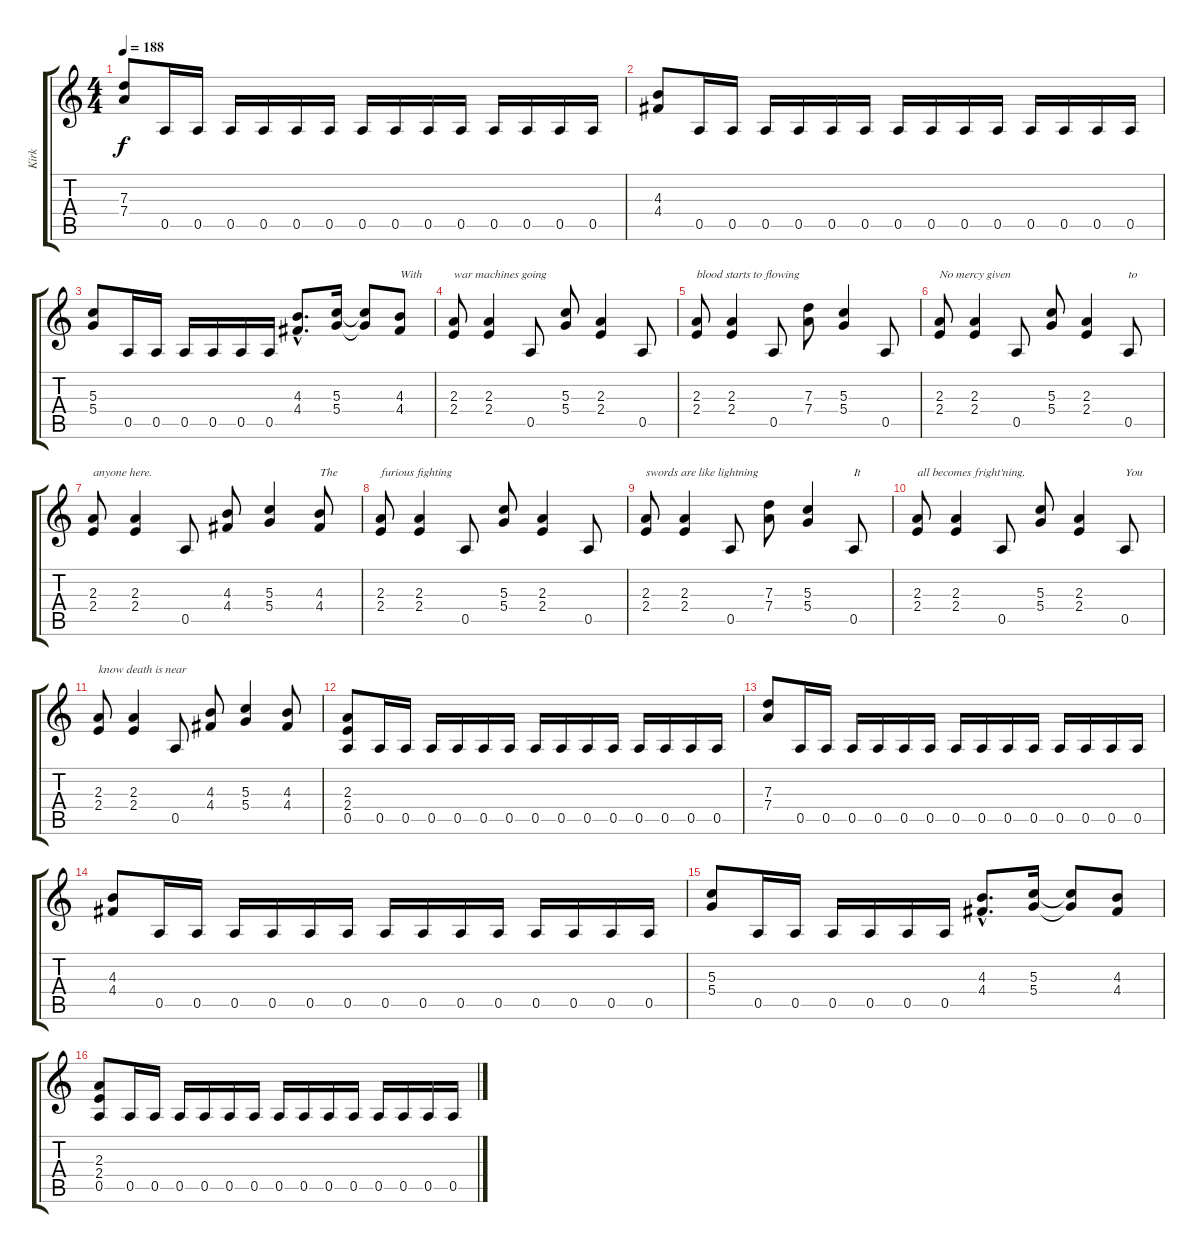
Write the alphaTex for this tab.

\track ("Kirk" "Kirk") {instrument distortionguitar}
\staff {score tabs}
\tuning (E4 B3 G3 D3 A2 E2) {hide}
\ts (4 4)
\tempo 188
\clef g2
\ks c
(7.3 7.4).8{dy f} 0.5.16 0.5.16 0.5.16 0.5.16 0.5.16 0.5.16 0.5.16 0.5.16 0.5.16 0.5.16 0.5.16 0.5.16 0.5.16 0.5.16 |
(4.3 4.4).8 0.5.16 0.5.16 0.5.16 0.5.16 0.5.16 0.5.16 0.5.16 0.5.16 0.5.16 0.5.16 0.5.16 0.5.16 0.5.16 0.5.16 |
(5.3 5.4).8 0.5.16 0.5.16 0.5.16 0.5.16 0.5.16 0.5.16 (4.3{hac} 4.4{hac}).8{d} (5.3 5.4).16 (5.3{t} 5.4{t}).8 (4.3 4.4).8{txt "With"} |
(2.3 2.4).8{txt "war machines going"} (2.3 2.4).4 0.5.8 (5.3 5.4).8 (2.3 2.4).4 0.5.8 |
(2.3 2.4).8{txt "blood starts to flowing"} (2.3 2.4).4 0.5.8 (7.3 7.4).8 (5.3 5.4).4 0.5.8 |
(2.3 2.4).8{txt "No mercy given        "} (2.3 2.4).4 0.5.8 (5.3 5.4).8 (2.3 2.4).4 0.5.8{txt "to"} |
(2.3 2.4).8{txt "anyone here."} (2.3 2.4).4 0.5.8 (4.3 4.4).8 (5.3 5.4).4 (4.3 4.4).8{txt "The"} |
(2.3 2.4).8{txt "furious fighting"} (2.3 2.4).4 0.5.8 (5.3 5.4).8 (2.3 2.4).4 0.5.8 |
(2.3 2.4).8{txt "swords are like lightning"} (2.3 2.4).4 0.5.8 (7.3 7.4).8 (5.3 5.4).4 0.5.8{txt "It"} |
(2.3 2.4).8{txt "all becomes fright'ning."} (2.3 2.4).4 0.5.8 (5.3 5.4).8 (2.3 2.4).4 0.5.8{txt "You"} |
(2.3 2.4).8{txt "know death is near"} (2.3 2.4).4 0.5.8 (4.3 4.4).8 (5.3 5.4).4 (4.3 4.4).8 |
(2.3 2.4 0.5).8 0.5.16 0.5.16 0.5.16 0.5.16 0.5.16 0.5.16 0.5.16 0.5.16 0.5.16 0.5.16 0.5.16 0.5.16 0.5.16 0.5.16 |
(7.3 7.4).8 0.5.16 0.5.16 0.5.16 0.5.16 0.5.16 0.5.16 0.5.16 0.5.16 0.5.16 0.5.16 0.5.16 0.5.16 0.5.16 0.5.16 |
(4.3 4.4).8 0.5.16 0.5.16 0.5.16 0.5.16 0.5.16 0.5.16 0.5.16 0.5.16 0.5.16 0.5.16 0.5.16 0.5.16 0.5.16 0.5.16 |
(5.3 5.4).8 0.5.16 0.5.16 0.5.16 0.5.16 0.5.16 0.5.16 (4.3{hac} 4.4{hac}).8{d} (5.3 5.4).16 (5.3{t} 5.4{t}).8 (4.3 4.4).8 |
(2.3 2.4 0.5).8 0.5.16 0.5.16 0.5.16 0.5.16 0.5.16 0.5.16 0.5.16 0.5.16 0.5.16 0.5.16 0.5.16 0.5.16 0.5.16 0.5.16
